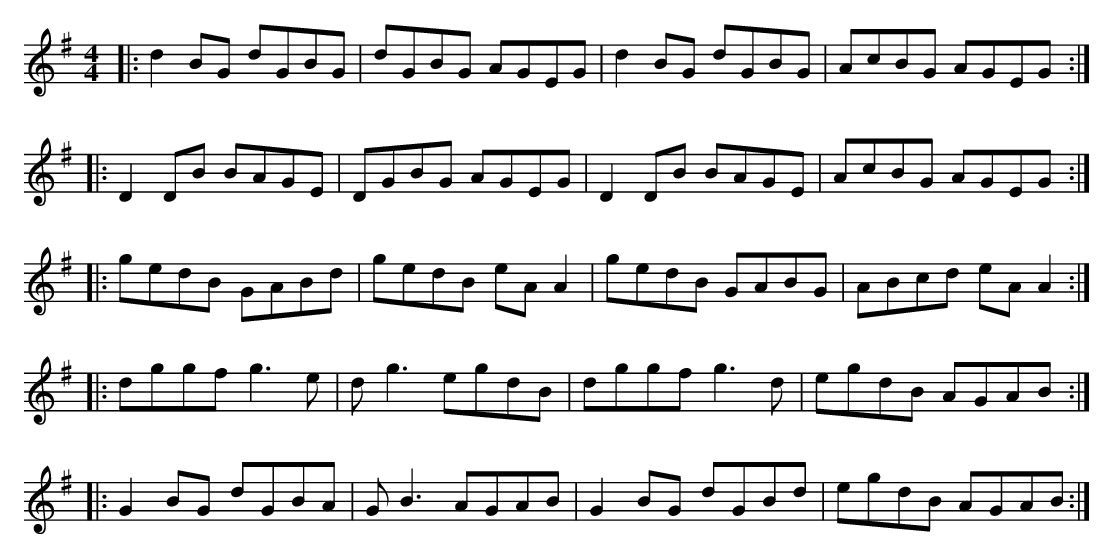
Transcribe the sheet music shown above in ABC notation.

X:1
M:4/4
K:G
|:d2BG dGBG|dGBG AGEG|d2 BG dGBG|AcBG AGEG:|
|:D2DB BAGE|DGBG AGEG|D2 DB BAGE|AcBG AGEG:|
|:gedB GABd|gedB eA A2|gedB GABG|ABcd eA A2:|
|:dggf g3 e|d g3 egdB|dggf g3 d|egdB AGAB:|
|:G2 BG dGBA|G B3 AGAB|G2 BG dGBd|egdB AGAB:|
